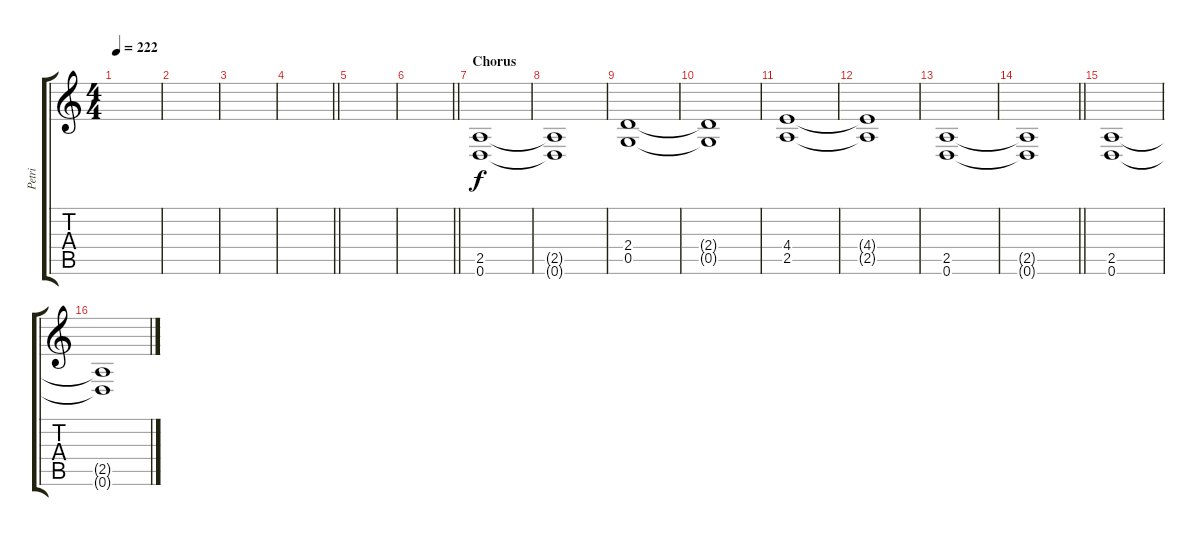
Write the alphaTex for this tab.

\track ("Petri" "Petri") {instrument distortionguitar}
\staff {score tabs}
\tuning (D4 A3 F3 C3 G2 D2) {hide}
\ts (4 4)
\tempo 222
\clef g2
\ks c
|
|
|
\barLineRight lightlight
|
\section ("" "")
|
\barLineRight lightlight
|
\section ("" "Chorus")
(2.5 0.6).1 |
(2.5{t} 0.6{t}).1 |
(2.4 0.5).1 |
(2.4{t} 0.5{t}).1 |
(4.4 2.5).1 |
(4.4{t} 2.5{t}).1 |
(2.5 0.6).1 |
\barLineRight lightlight
(2.5{t} 0.6{t}).1 |
\section ("" "")
(2.5 0.6).1 |
(2.5{t} 0.6{t}).1
